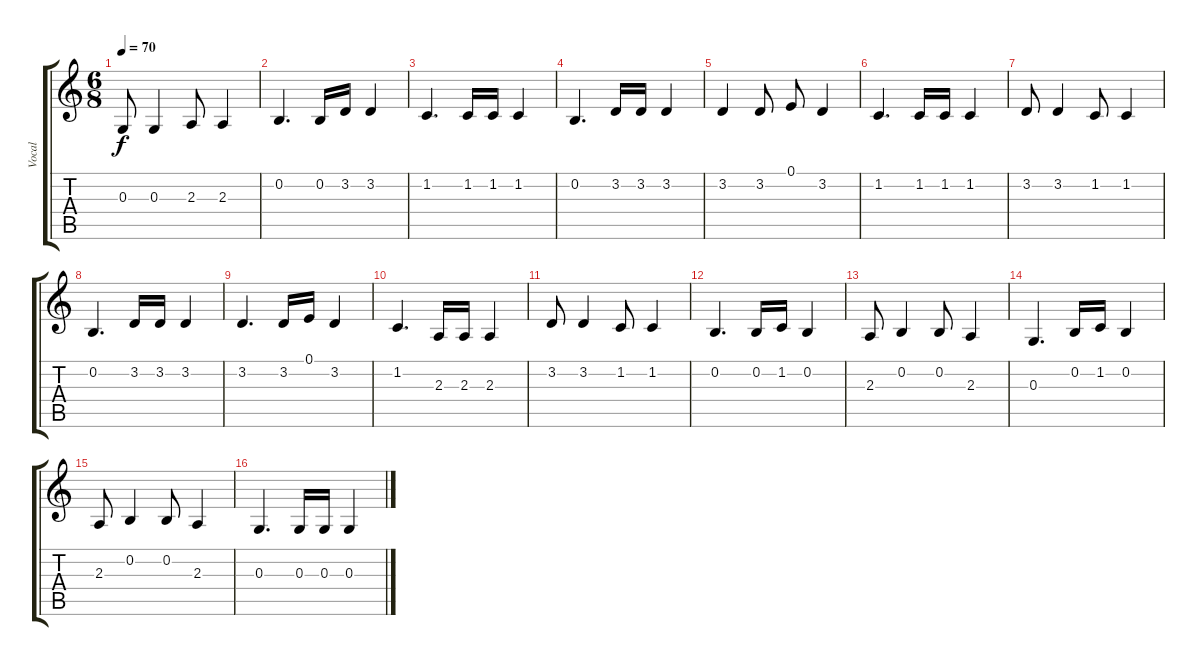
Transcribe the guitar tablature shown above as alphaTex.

\track ("Vocal" "Vocal") {instrument flute}
\staff {score tabs}
\tuning (E4 B3 G3 D3 A2 E2) {hide}
\ts (6 8)
\tempo 70
\clef g2
\ks c
0.3.8{dy f} 0.3.4 2.3.8 2.3.4 |
0.2.4{d} 0.2.16 3.2.16 3.2.4 |
1.2.4{d} 1.2.16 1.2.16 1.2.4 |
0.2.4{d} 3.2.16 3.2.16 3.2.4 |
3.2.4 3.2.8 0.1.8 3.2.4 |
1.2.4{d} 1.2.16 1.2.16 1.2.4 |
3.2.8 3.2.4 1.2.8 1.2.4 |
0.2.4{d} 3.2.16 3.2.16 3.2.4 |
3.2.4{d} 3.2.16 0.1.16 3.2.4 |
1.2.4{d} 2.3.16 2.3.16 2.3.4 |
3.2.8 3.2.4 1.2.8 1.2.4 |
0.2.4{d} 0.2.16 1.2.16 0.2.4 |
2.3.8 0.2.4 0.2.8 2.3.4 |
0.3.4{d} 0.2.16 1.2.16 0.2.4 |
2.3.8 0.2.4 0.2.8 2.3.4 |
0.3.4{d} 0.3.16 0.3.16 0.3.4
